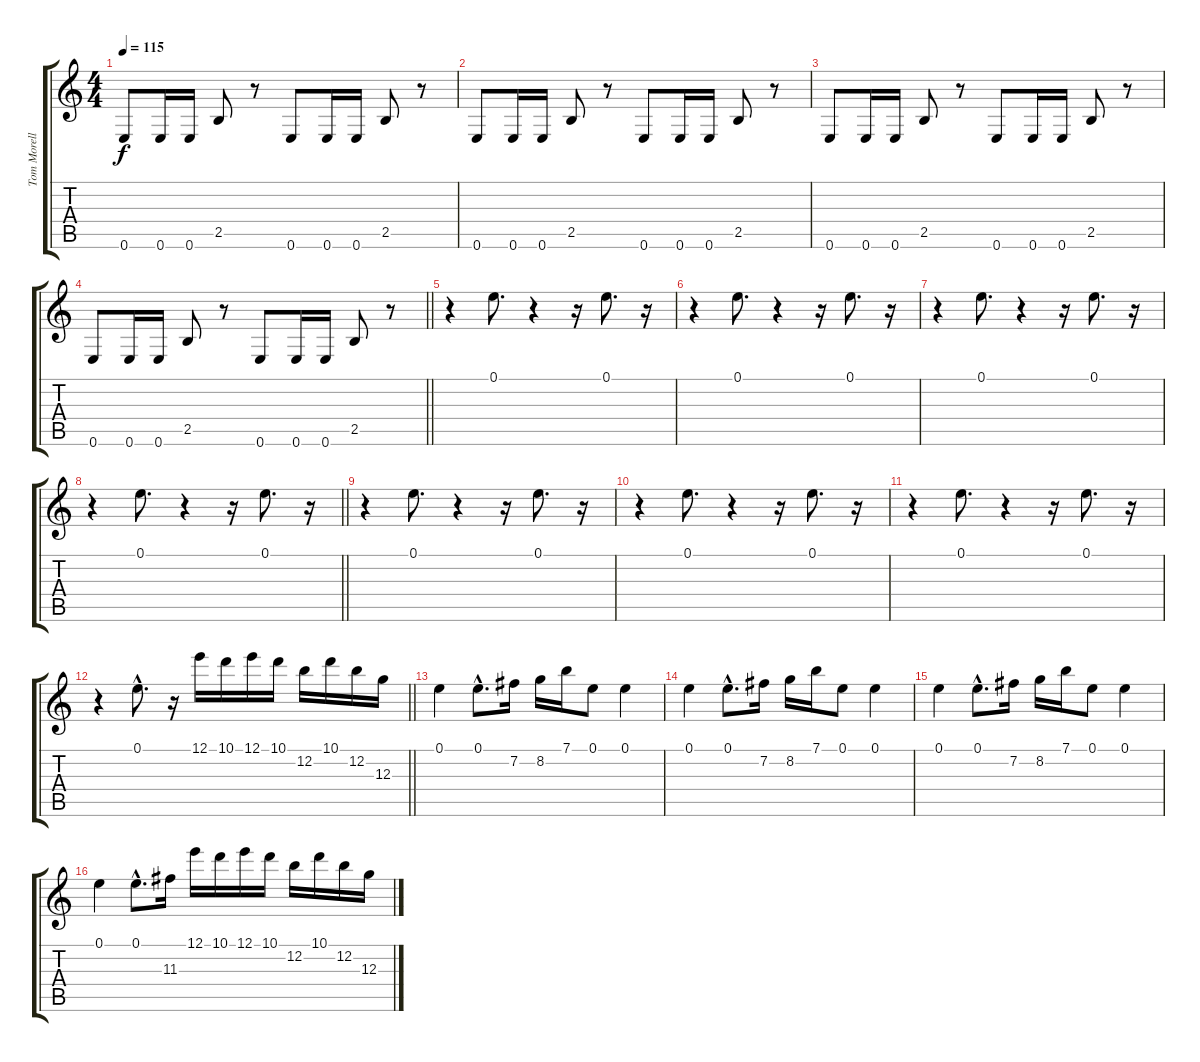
\track ("Tom Morello" "Tom Morell") {instrument distortionguitar}
\staff {score tabs}
\tuning (E4 B3 G3 D3 A2 E2) {hide}
\ts (4 4)
\tempo 115
\clef g2
\ks c
0.6.8{dy f instrument distortionguitar} 0.6.16 0.6.16 2.5.8 r.8 0.6.8 0.6.16 0.6.16 2.5.8 r.8 |
0.6.8 0.6.16 0.6.16 2.5.8 r.8 0.6.8 0.6.16 0.6.16 2.5.8 r.8 |
0.6.8 0.6.16 0.6.16 2.5.8 r.8 0.6.8 0.6.16 0.6.16 2.5.8 r.8 |
\barLineRight lightlight
0.6.8 0.6.16 0.6.16 2.5.8 r.8 0.6.8 0.6.16 0.6.16 2.5.8 r.8 |
r.4 0.1.8{d} r.4 r.16 0.1.8{d} r.16 |
r.4 0.1.8{d} r.4 r.16 0.1.8{d} r.16 |
r.4 0.1.8{d} r.4 r.16 0.1.8{d} r.16 |
\barLineRight lightlight
r.4 0.1.8{d} r.4 r.16 0.1.8{d} r.16 |
r.4 0.1.8{d} r.4 r.16 0.1.8{d} r.16 |
r.4 0.1.8{d} r.4 r.16 0.1.8{d} r.16 |
r.4 0.1.8{d} r.4 r.16 0.1.8{d} r.16 |
\barLineRight lightlight
r.4 0.1{hac}.8{d} r.16 12.1.16 10.1.16 12.1.16 10.1.16 12.2.16 10.1.16 12.2.16 12.3.16 |
0.1.4 0.1{hac}.8{d} 7.2.16 8.2.16 7.1.16 0.1.8 0.1.4 |
0.1.4 0.1{hac}.8{d} 7.2.16 8.2.16 7.1.16 0.1.8 0.1.4 |
0.1.4 0.1{hac}.8{d} 7.2.16 8.2.16 7.1.16 0.1.8 0.1.4 |
0.1.4 0.1{hac}.8{d} 11.3.16 12.1.16 10.1.16 12.1.16 10.1.16 12.2.16 10.1.16 12.2.16 12.3.16
